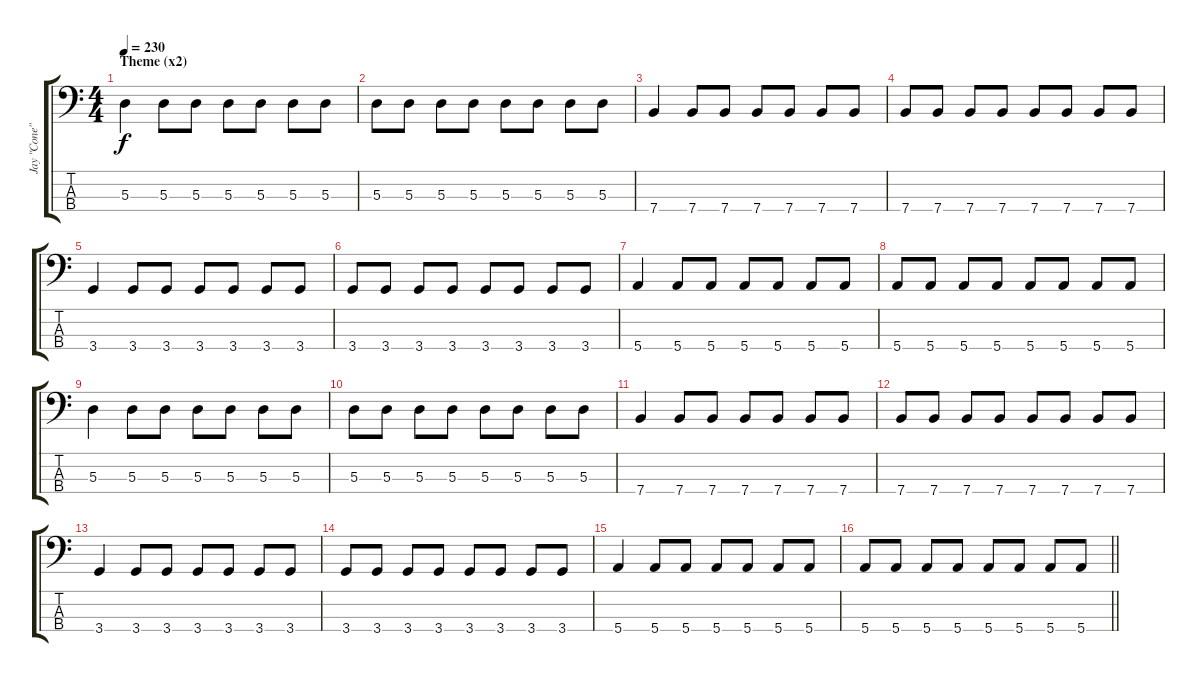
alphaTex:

\track ("Jay \"Cone\" - Bass" "Jay \"Cone\"") {instrument electricbassfinger}
\staff {score tabs}
\tuning (G2 D2 A1 E1) {hide}
\ts (4 4)
\section ("" "Theme (x2)")
\tempo 230
\clef f4
\ks c
5.3.4{dy f volume 13} 5.3.8 5.3.8 5.3.8 5.3.8 5.3.8 5.3.8 |
5.3.8 5.3.8 5.3.8 5.3.8 5.3.8 5.3.8 5.3.8 5.3.8 |
7.4.4 7.4.8 7.4.8 7.4.8 7.4.8 7.4.8 7.4.8 |
7.4.8 7.4.8 7.4.8 7.4.8 7.4.8 7.4.8 7.4.8 7.4.8 |
3.4.4 3.4.8 3.4.8 3.4.8 3.4.8 3.4.8 3.4.8 |
3.4.8 3.4.8 3.4.8 3.4.8 3.4.8 3.4.8 3.4.8 3.4.8 |
5.4.4 5.4.8 5.4.8 5.4.8 5.4.8 5.4.8 5.4.8 |
5.4.8 5.4.8 5.4.8 5.4.8 5.4.8 5.4.8 5.4.8 5.4.8 |
5.3.4{volume 13} 5.3.8 5.3.8 5.3.8 5.3.8 5.3.8 5.3.8 |
5.3.8 5.3.8 5.3.8 5.3.8 5.3.8 5.3.8 5.3.8 5.3.8 |
7.4.4 7.4.8 7.4.8 7.4.8 7.4.8 7.4.8 7.4.8 |
7.4.8 7.4.8 7.4.8 7.4.8 7.4.8 7.4.8 7.4.8 7.4.8 |
3.4.4 3.4.8 3.4.8 3.4.8 3.4.8 3.4.8 3.4.8 |
3.4.8 3.4.8 3.4.8 3.4.8 3.4.8 3.4.8 3.4.8 3.4.8 |
5.4.4 5.4.8 5.4.8 5.4.8 5.4.8 5.4.8 5.4.8 |
\barLineRight lightlight
5.4.8 5.4.8 5.4.8 5.4.8 5.4.8 5.4.8 5.4.8 5.4.8
